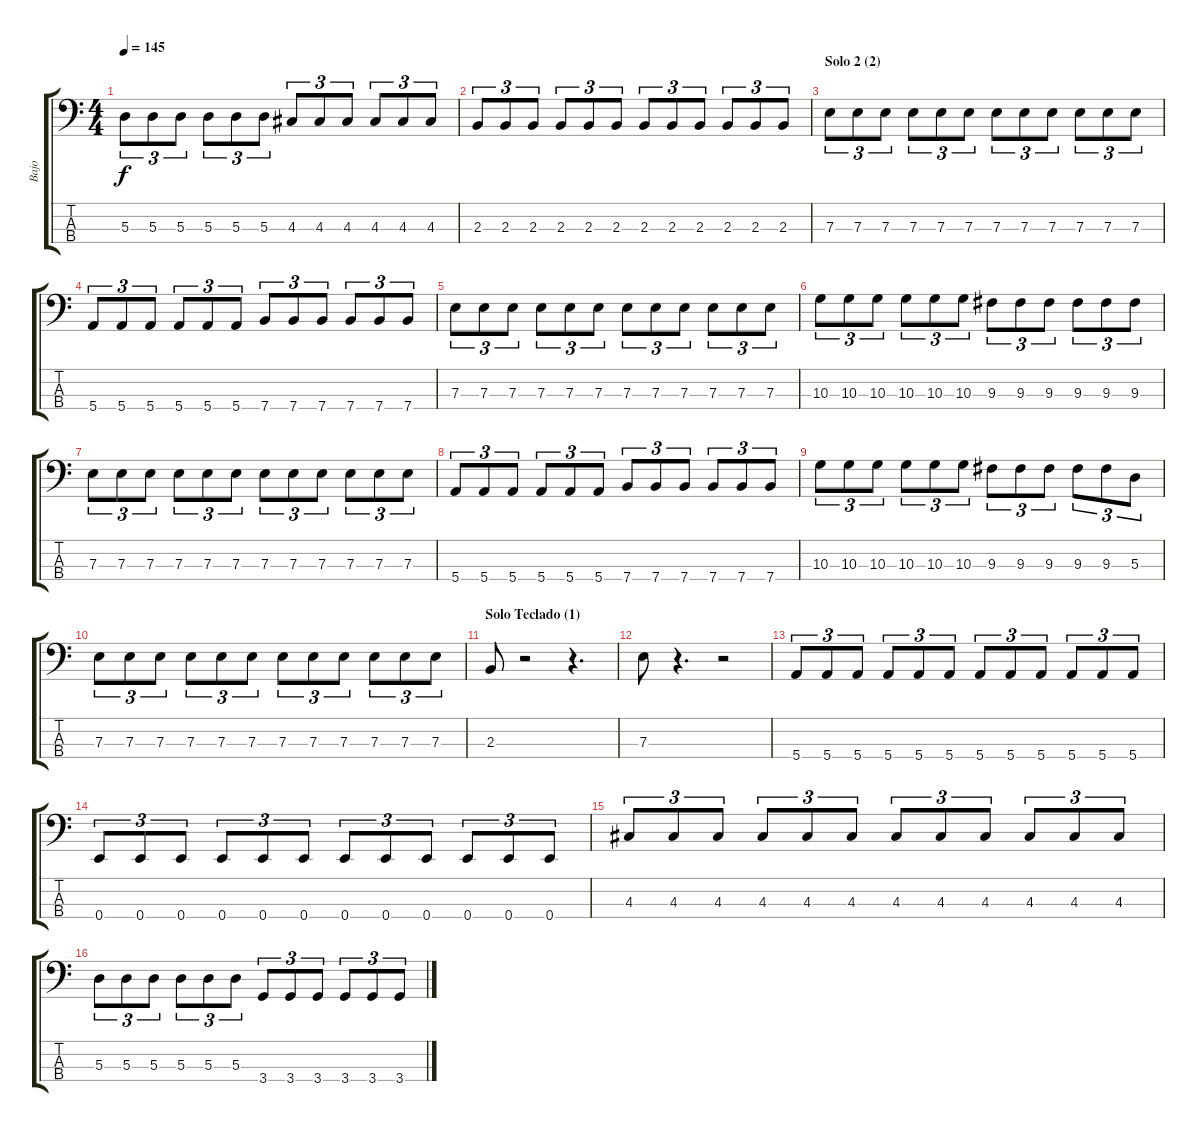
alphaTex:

\track ("Bajo" "Bajo") {instrument electricbassfinger}
\staff {score tabs}
\tuning (G2 D2 A1 E1) {hide}
\ts (4 4)
\tempo 145
\clef f4
\ks c
5.3.8{tu (3 2) dy f} 5.3.8{tu (3 2)} 5.3.8{tu (3 2)} 5.3.8{tu (3 2)} 5.3.8{tu (3 2)} 5.3.8{tu (3 2)} 4.3.8{tu (3 2)} 4.3.8{tu (3 2)} 4.3.8{tu (3 2)} 4.3.8{tu (3 2)} 4.3.8{tu (3 2)} 4.3.8{tu (3 2)} |
2.3.8{tu (3 2)} 2.3.8{tu (3 2)} 2.3.8{tu (3 2)} 2.3.8{tu (3 2)} 2.3.8{tu (3 2)} 2.3.8{tu (3 2)} 2.3.8{tu (3 2)} 2.3.8{tu (3 2)} 2.3.8{tu (3 2)} 2.3.8{tu (3 2)} 2.3.8{tu (3 2)} 2.3.8{tu (3 2)} |
\section ("" "Solo 2 (2)")
7.3.8{tu (3 2)} 7.3.8{tu (3 2)} 7.3.8{tu (3 2)} 7.3.8{tu (3 2)} 7.3.8{tu (3 2)} 7.3.8{tu (3 2)} 7.3.8{tu (3 2)} 7.3.8{tu (3 2)} 7.3.8{tu (3 2)} 7.3.8{tu (3 2)} 7.3.8{tu (3 2)} 7.3.8{tu (3 2)} |
5.4.8{tu (3 2)} 5.4.8{tu (3 2)} 5.4.8{tu (3 2)} 5.4.8{tu (3 2)} 5.4.8{tu (3 2)} 5.4.8{tu (3 2)} 7.4.8{tu (3 2)} 7.4.8{tu (3 2)} 7.4.8{tu (3 2)} 7.4.8{tu (3 2)} 7.4.8{tu (3 2)} 7.4.8{tu (3 2)} |
7.3.8{tu (3 2)} 7.3.8{tu (3 2)} 7.3.8{tu (3 2)} 7.3.8{tu (3 2)} 7.3.8{tu (3 2)} 7.3.8{tu (3 2)} 7.3.8{tu (3 2)} 7.3.8{tu (3 2)} 7.3.8{tu (3 2)} 7.3.8{tu (3 2)} 7.3.8{tu (3 2)} 7.3.8{tu (3 2)} |
10.3.8{tu (3 2)} 10.3.8{tu (3 2)} 10.3.8{tu (3 2)} 10.3.8{tu (3 2)} 10.3.8{tu (3 2)} 10.3.8{tu (3 2)} 9.3.8{tu (3 2)} 9.3.8{tu (3 2)} 9.3.8{tu (3 2)} 9.3.8{tu (3 2)} 9.3.8{tu (3 2)} 9.3.8{tu (3 2)} |
7.3.8{tu (3 2)} 7.3.8{tu (3 2)} 7.3.8{tu (3 2)} 7.3.8{tu (3 2)} 7.3.8{tu (3 2)} 7.3.8{tu (3 2)} 7.3.8{tu (3 2)} 7.3.8{tu (3 2)} 7.3.8{tu (3 2)} 7.3.8{tu (3 2)} 7.3.8{tu (3 2)} 7.3.8{tu (3 2)} |
5.4.8{tu (3 2)} 5.4.8{tu (3 2)} 5.4.8{tu (3 2)} 5.4.8{tu (3 2)} 5.4.8{tu (3 2)} 5.4.8{tu (3 2)} 7.4.8{tu (3 2)} 7.4.8{tu (3 2)} 7.4.8{tu (3 2)} 7.4.8{tu (3 2)} 7.4.8{tu (3 2)} 7.4.8{tu (3 2)} |
10.3.8{tu (3 2)} 10.3.8{tu (3 2)} 10.3.8{tu (3 2)} 10.3.8{tu (3 2)} 10.3.8{tu (3 2)} 10.3.8{tu (3 2)} 9.3.8{tu (3 2)} 9.3.8{tu (3 2)} 9.3.8{tu (3 2)} 9.3.8{tu (3 2)} 9.3.8{tu (3 2)} 5.3.8{tu (3 2)} |
7.3.8{tu (3 2)} 7.3.8{tu (3 2)} 7.3.8{tu (3 2)} 7.3.8{tu (3 2)} 7.3.8{tu (3 2)} 7.3.8{tu (3 2)} 7.3.8{tu (3 2)} 7.3.8{tu (3 2)} 7.3.8{tu (3 2)} 7.3.8{tu (3 2)} 7.3.8{tu (3 2)} 7.3.8{tu (3 2)} |
\section ("" "Solo Teclado (1)")
2.3.8 r.2 r.4{d} |
7.3.8 r.4{d} r.2 |
5.4.8{tu (3 2)} 5.4.8{tu (3 2)} 5.4.8{tu (3 2)} 5.4.8{tu (3 2)} 5.4.8{tu (3 2)} 5.4.8{tu (3 2)} 5.4.8{tu (3 2)} 5.4.8{tu (3 2)} 5.4.8{tu (3 2)} 5.4.8{tu (3 2)} 5.4.8{tu (3 2)} 5.4.8{tu (3 2)} |
0.4.8{tu (3 2)} 0.4.8{tu (3 2)} 0.4.8{tu (3 2)} 0.4.8{tu (3 2)} 0.4.8{tu (3 2)} 0.4.8{tu (3 2)} 0.4.8{tu (3 2)} 0.4.8{tu (3 2)} 0.4.8{tu (3 2)} 0.4.8{tu (3 2)} 0.4.8{tu (3 2)} 0.4.8{tu (3 2)} |
4.3.8{tu (3 2)} 4.3.8{tu (3 2)} 4.3.8{tu (3 2)} 4.3.8{tu (3 2)} 4.3.8{tu (3 2)} 4.3.8{tu (3 2)} 4.3.8{tu (3 2)} 4.3.8{tu (3 2)} 4.3.8{tu (3 2)} 4.3.8{tu (3 2)} 4.3.8{tu (3 2)} 4.3.8{tu (3 2)} |
5.3.8{tu (3 2)} 5.3.8{tu (3 2)} 5.3.8{tu (3 2)} 5.3.8{tu (3 2)} 5.3.8{tu (3 2)} 5.3.8{tu (3 2)} 3.4.8{tu (3 2)} 3.4.8{tu (3 2)} 3.4.8{tu (3 2)} 3.4.8{tu (3 2)} 3.4.8{tu (3 2)} 3.4.8{tu (3 2)}
